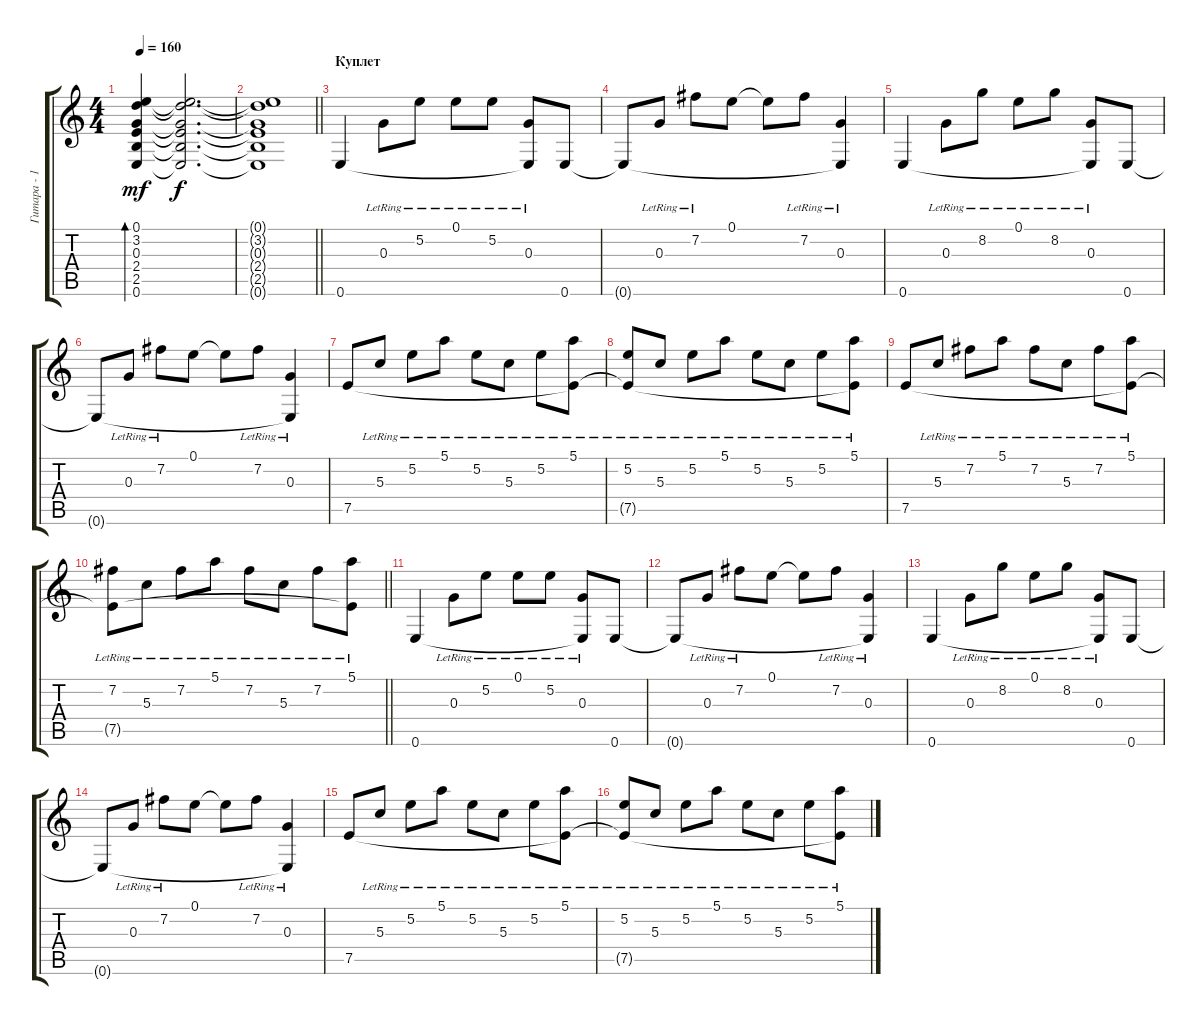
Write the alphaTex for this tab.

\track ("Гитара - 1" "Гитара - 1") {instrument acousticguitarsteel}
\staff {score tabs}
\tuning (E4 B3 G3 D3 A2 E2) {hide}
\ts (4 4)
\tempo 160
\clef g2
\ks c
(0.1 3.2 0.3 2.4 2.5 0.6).4{bd 30 dy mf} (0.1{t} 3.2{t} 0.3{t} 2.4{t} 2.5{t} 0.6{t}).2{d dy f} |
\barLineRight lightlight
(0.1{t} 3.2{t} 0.3{t} 2.4{t} 2.5{t} 0.6{t}).1 |
\section ("" "Куплет")
0.6.4 0.3{lr}.8 5.2{lr}.8 0.1{lr}.8 5.2{lr}.8 (0.3{lr} 0.6{t}).8 0.6.8 |
0.6{t}.8 0.3{lr}.8 7.2{lr}.8 0.1.8 0.1{t}.8 7.2{lr}.8 (0.3{lr} 0.6{t}).4 |
0.6.4 0.3{lr}.8 8.2{lr}.8 0.1{lr}.8 8.2{lr}.8 (0.3{lr} 0.6{t}).8 0.6.8 |
0.6{t}.8 0.3{lr}.8 7.2{lr}.8 0.1.8 0.1{t}.8 7.2{lr}.8 (0.3{lr} 0.6{t}).4 |
7.5.8 5.3{lr}.8 5.2{lr}.8 5.1{lr}.8 5.2{lr}.8 5.3{lr}.8 5.2{lr}.8 (5.1{lr} 7.5{t}).8 |
(5.2{lr} 7.5{t}).8 5.3{lr}.8 5.2{lr}.8 5.1{lr}.8 5.2{lr}.8 5.3{lr}.8 5.2{lr}.8 (5.1{lr} 7.5{t}).8 |
7.5.8 5.3{lr}.8 7.2{lr}.8 5.1{lr}.8 7.2{lr}.8 5.3{lr}.8 7.2{lr}.8 (5.1{lr} 7.5{t}).8 |
\barLineRight lightlight
(7.2{lr} 7.5{t}).8 5.3{lr}.8 7.2{lr}.8 5.1{lr}.8 7.2{lr}.8 5.3{lr}.8 7.2{lr}.8 (5.1{lr} 7.5{t}).8 |
\section ("" " ")
0.6.4 0.3{lr}.8 5.2{lr}.8 0.1{lr}.8 5.2{lr}.8 (0.3{lr} 0.6{t}).8 0.6.8 |
0.6{t}.8 0.3{lr}.8 7.2{lr}.8 0.1.8 0.1{t}.8 7.2{lr}.8 (0.3{lr} 0.6{t}).4 |
0.6.4 0.3{lr}.8 8.2{lr}.8 0.1{lr}.8 8.2{lr}.8 (0.3{lr} 0.6{t}).8 0.6.8 |
0.6{t}.8 0.3{lr}.8 7.2{lr}.8 0.1.8 0.1{t}.8 7.2{lr}.8 (0.3{lr} 0.6{t}).4 |
7.5.8 5.3{lr}.8 5.2{lr}.8 5.1{lr}.8 5.2{lr}.8 5.3{lr}.8 5.2{lr}.8 (5.1{lr} 7.5{t}).8 |
(5.2{lr} 7.5{t}).8 5.3{lr}.8 5.2{lr}.8 5.1{lr}.8 5.2{lr}.8 5.3{lr}.8 5.2{lr}.8 (5.1{lr} 7.5{t}).8
